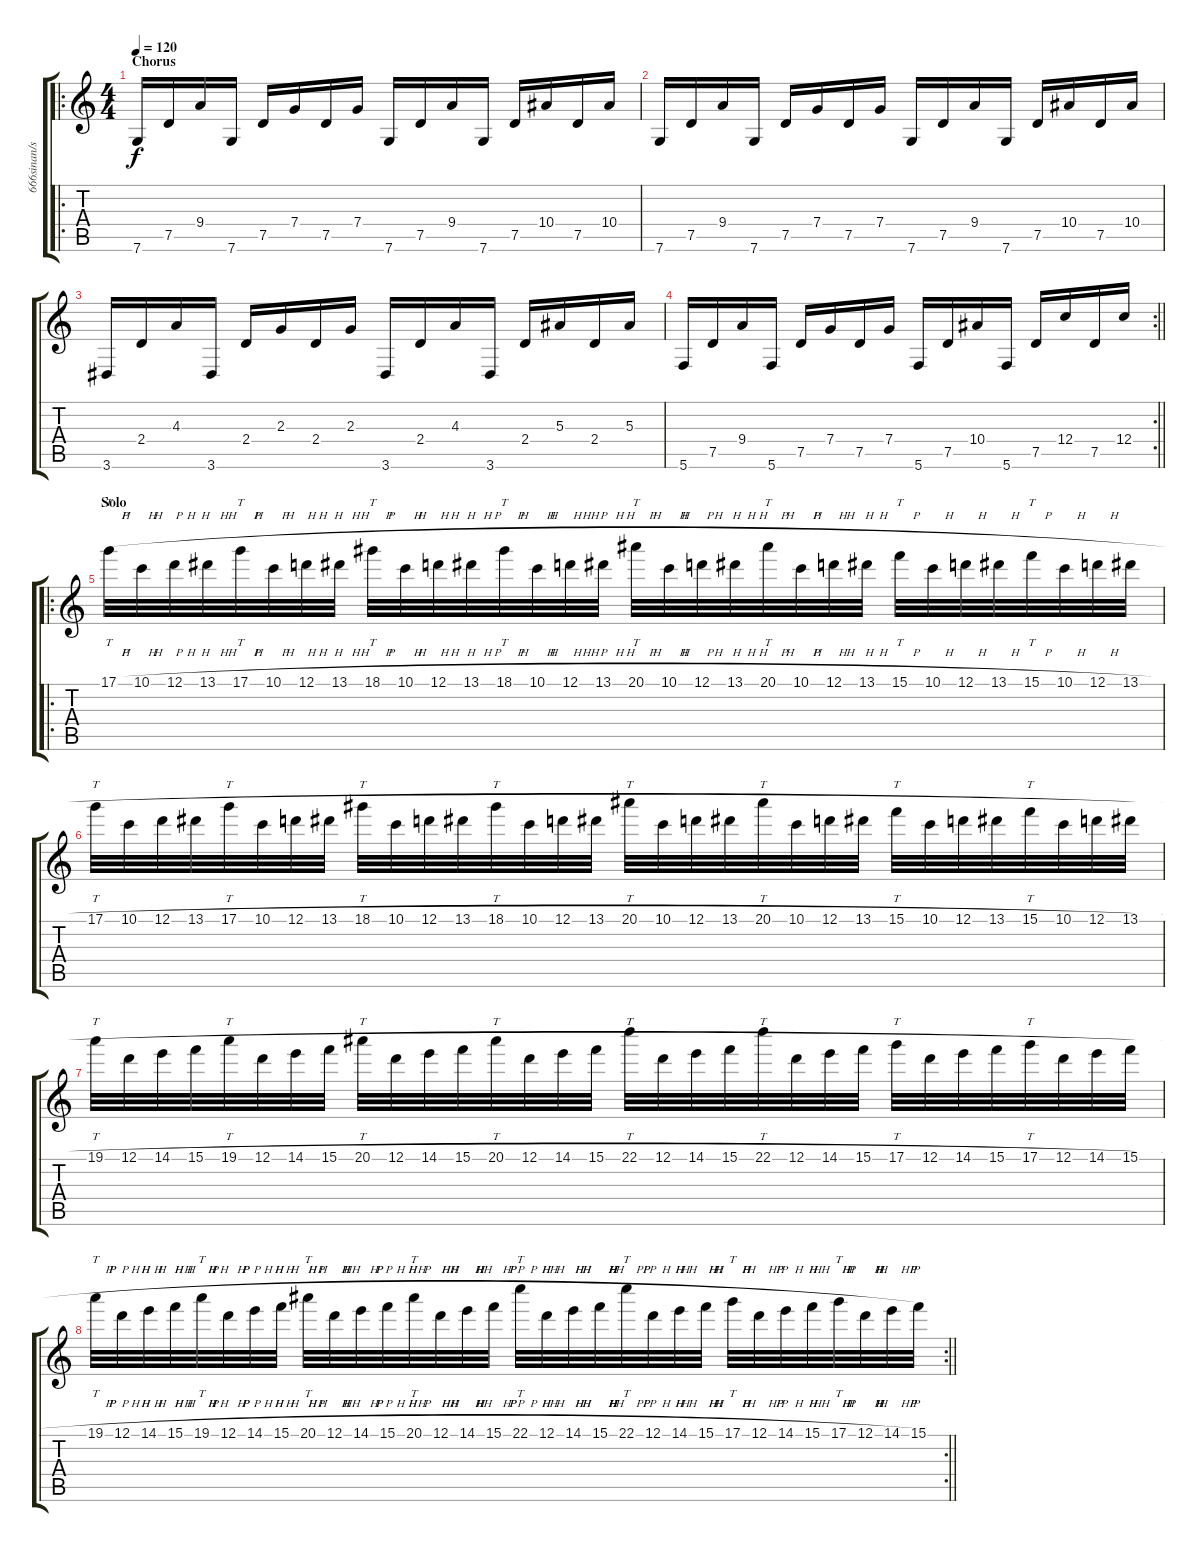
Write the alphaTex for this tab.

\track ("666sinan/satan" "666sinan/s") {instrument distortionguitar}
\staff {score tabs}
\tuning (D4 A3 F3 C3 G2 C2) {hide}
\ro
\ts (4 4)
\section ("" "Chorus")
\tempo 120
\clef g2
\ks c
7.6.16{dy f instrument distortionguitar} 7.5.16 9.4.16 7.6.16 7.5.16 7.4.16 7.5.16 7.4.16 7.6.16 7.5.16 9.4.16 7.6.16 7.5.16 10.4.16 7.5.16 10.4.16 |
7.6.16 7.5.16 9.4.16 7.6.16 7.5.16 7.4.16 7.5.16 7.4.16 7.6.16 7.5.16 9.4.16 7.6.16 7.5.16 10.4.16 7.5.16 10.4.16 |
3.6.16 2.4.16 4.3.16 3.6.16 2.4.16 2.3.16 2.4.16 2.3.16 3.6.16 2.4.16 4.3.16 3.6.16 2.4.16 5.3.16 2.4.16 5.3.16 |
\rc 2
\barLineRight lightlight
5.6.16 7.5.16 9.4.16 5.6.16 7.5.16 7.4.16 7.5.16 7.4.16 5.6.16 7.5.16 10.4.16 5.6.16 7.5.16 12.4.16 7.5.16 12.4.16 |
\ro
\section ("" "Solo")
17.1{h}.32{tt} 10.1{h}.32 12.1{h}.32 13.1{h}.32 17.1{h}.32{tt} 10.1{h}.32 12.1{h}.32 13.1{h}.32 18.1{h}.32{tt} 10.1{h}.32 12.1{h}.32 13.1{h}.32 18.1{h}.32{tt} 10.1{h}.32 12.1{h}.32 13.1{h}.32 20.1{h}.32{tt} 10.1{h}.32 12.1{h}.32 13.1{h}.32 20.1{h}.32{tt} 10.1{h}.32 12.1{h}.32 13.1{h}.32 15.1{h}.32{tt} 10.1{h}.32 12.1{h}.32 13.1{h}.32 15.1{h}.32{tt} 10.1{h}.32 12.1{h}.32 13.1{h}.32 |
17.1{h}.32{tt} 10.1{h}.32 12.1{h}.32 13.1{h}.32 17.1{h}.32{tt} 10.1{h}.32 12.1{h}.32 13.1{h}.32 18.1{h}.32{tt} 10.1{h}.32 12.1{h}.32 13.1{h}.32 18.1{h}.32{tt} 10.1{h}.32 12.1{h}.32 13.1{h}.32 20.1{h}.32{tt} 10.1{h}.32 12.1{h}.32 13.1{h}.32 20.1{h}.32{tt} 10.1{h}.32 12.1{h}.32 13.1{h}.32 15.1{h}.32{tt} 10.1{h}.32 12.1{h}.32 13.1{h}.32 15.1{h}.32{tt} 10.1{h}.32 12.1{h}.32 13.1{h}.32 |
19.1{h}.32{tt} 12.1{h}.32 14.1{h}.32 15.1{h}.32 19.1{h}.32{tt} 12.1{h}.32 14.1{h}.32 15.1{h}.32 20.1{h}.32{tt} 12.1{h}.32 14.1{h}.32 15.1{h}.32 20.1{h}.32{tt} 12.1{h}.32 14.1{h}.32 15.1{h}.32 22.1{h}.32{tt} 12.1{h}.32 14.1{h}.32 15.1{h}.32 22.1{h}.32{tt} 12.1{h}.32 14.1{h}.32 15.1{h}.32 17.1{h}.32{tt} 12.1{h}.32 14.1{h}.32 15.1{h}.32 17.1{h}.32{tt} 12.1{h}.32 14.1{h}.32 15.1{h}.32 |
\rc 2
\barLineRight lightlight
19.1{h}.32{tt} 12.1{h}.32 14.1{h}.32 15.1{h}.32 19.1{h}.32{tt} 12.1{h}.32 14.1{h}.32 15.1{h}.32 20.1{h}.32{tt} 12.1{h}.32 14.1{h}.32 15.1{h}.32 20.1{h}.32{tt} 12.1{h}.32 14.1{h}.32 15.1{h}.32 22.1{h}.32{tt} 12.1{h}.32 14.1{h}.32 15.1{h}.32 22.1{h}.32{tt} 12.1{h}.32 14.1{h}.32 15.1{h}.32 17.1{h}.32{tt} 12.1{h}.32 14.1{h}.32 15.1{h}.32 17.1{h}.32{tt} 12.1{h}.32 14.1{h}.32 15.1.32
